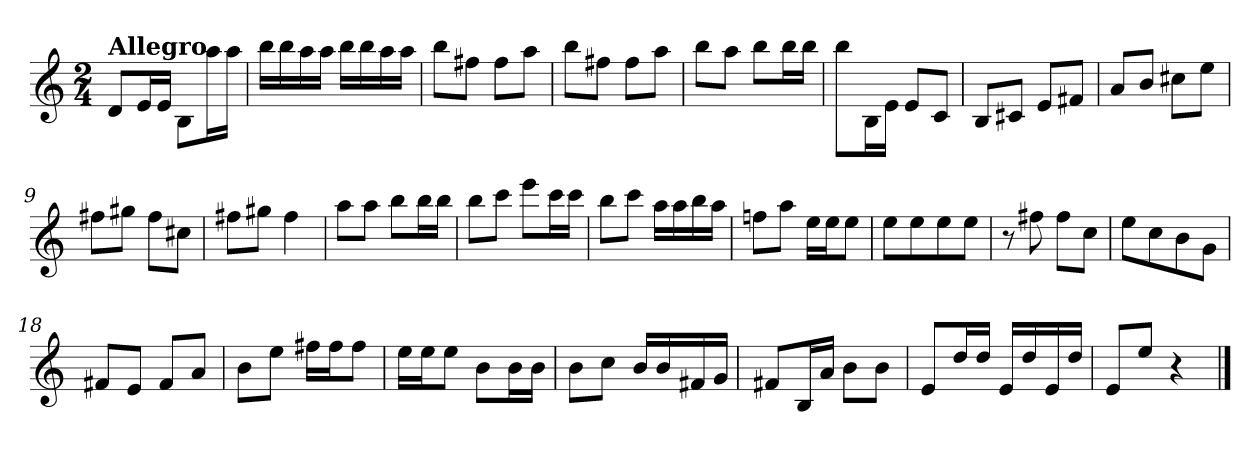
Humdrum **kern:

**kern
*part1
*staff1
*clefG2
*M2/4
=1
!LO:TX:a:B:t=Allegro
8dL
16eL
16eJJ
8BL
16aaL
16aaJJ
=2
16bbLL
16bb
16aa
16aaJJ
16bbLL
16bb
16aa
16aaJJ
=3
8bbL
8ff#XJ
8ff#L
8aaJ
=4
8bbL
8ff#XJ
8ff#L
8aaJ
=5
8bbL
8aaJ
8bbL
16bbL
16bbJJ
=6
8bbL
16BL
16eJJ
8eL
8cJ
=7
8BL
8c#XJ
8eL
8f#XJ
=8
8aL
8bJ
8cc#XL
8eeJ
=9
8ff#XL
8gg#XJ
8ff#L
8cc#XJ
=10
8ff#XL
8gg#XJ
4ff#
=11
8aaL
8aaJ
8bbL
16bbL
16bbJJ
=12
8bbL
8cccJ
8eeeL
16cccL
16cccJJ
=13
8bbL
8cccJ
16aaLL
16aa
16bb
16aaJJ
=14
8ffnL
8aaJ
16eeLL
16eeJ
8eeJ
=15
8eeL
8ee
8ee
8eeJ
=16
8r
8ff#X
8ff#L
8ccJ
=17
8eeL
8cc
8b
8gJ
=18
8f#XL
8eJ
8f#L
8aJ
=19
8bL
8eeJ
16ff#XLL
16ff#J
8ff#J
=20
16eeLL
16eeJ
8eeJ
8bL
16bL
16bJJ
=21
8bL
8ccJ
16bLL
16b
16f#X
16gJJ
=22
8f#XL
16BL
16aJJ
8bL
8bJ
=23
8eL
16ddL
16ddJJ
16eLL
16dd
16e
16ddJJ
=24
8eL
8eeJ
4r
==
*-
